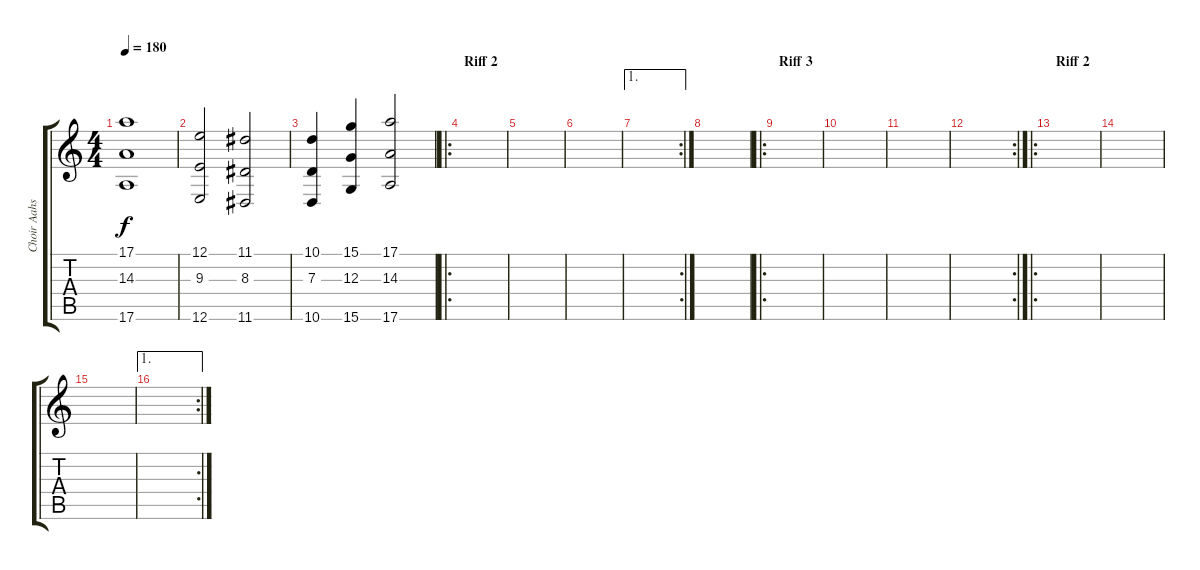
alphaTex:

\track ("Choir Aahs" "Choir Aahs") {instrument choiraahs}
\staff {score tabs}
\tuning (E4 B3 G3 D3 A2 E2) {hide}
\ts (4 4)
\tempo 180
\clef g2
\ks c
(17.1 14.3 17.6).1{dy f} |
(12.1 9.3 12.6).2 (11.1 8.3 11.6).2 |
(10.1 7.3 10.6).4 (15.1 12.3 15.6).4 (17.1 14.3 17.6).2 |
\ro
\section ("" "Riff 2")
|
|
|
\ae 1
\rc 2
|
|
\ro
\section ("" "Riff 3")
|
|
|
\rc 2
|
\ro
\section ("" "Riff 2")
|
|
|
\ae 1
\rc 2
